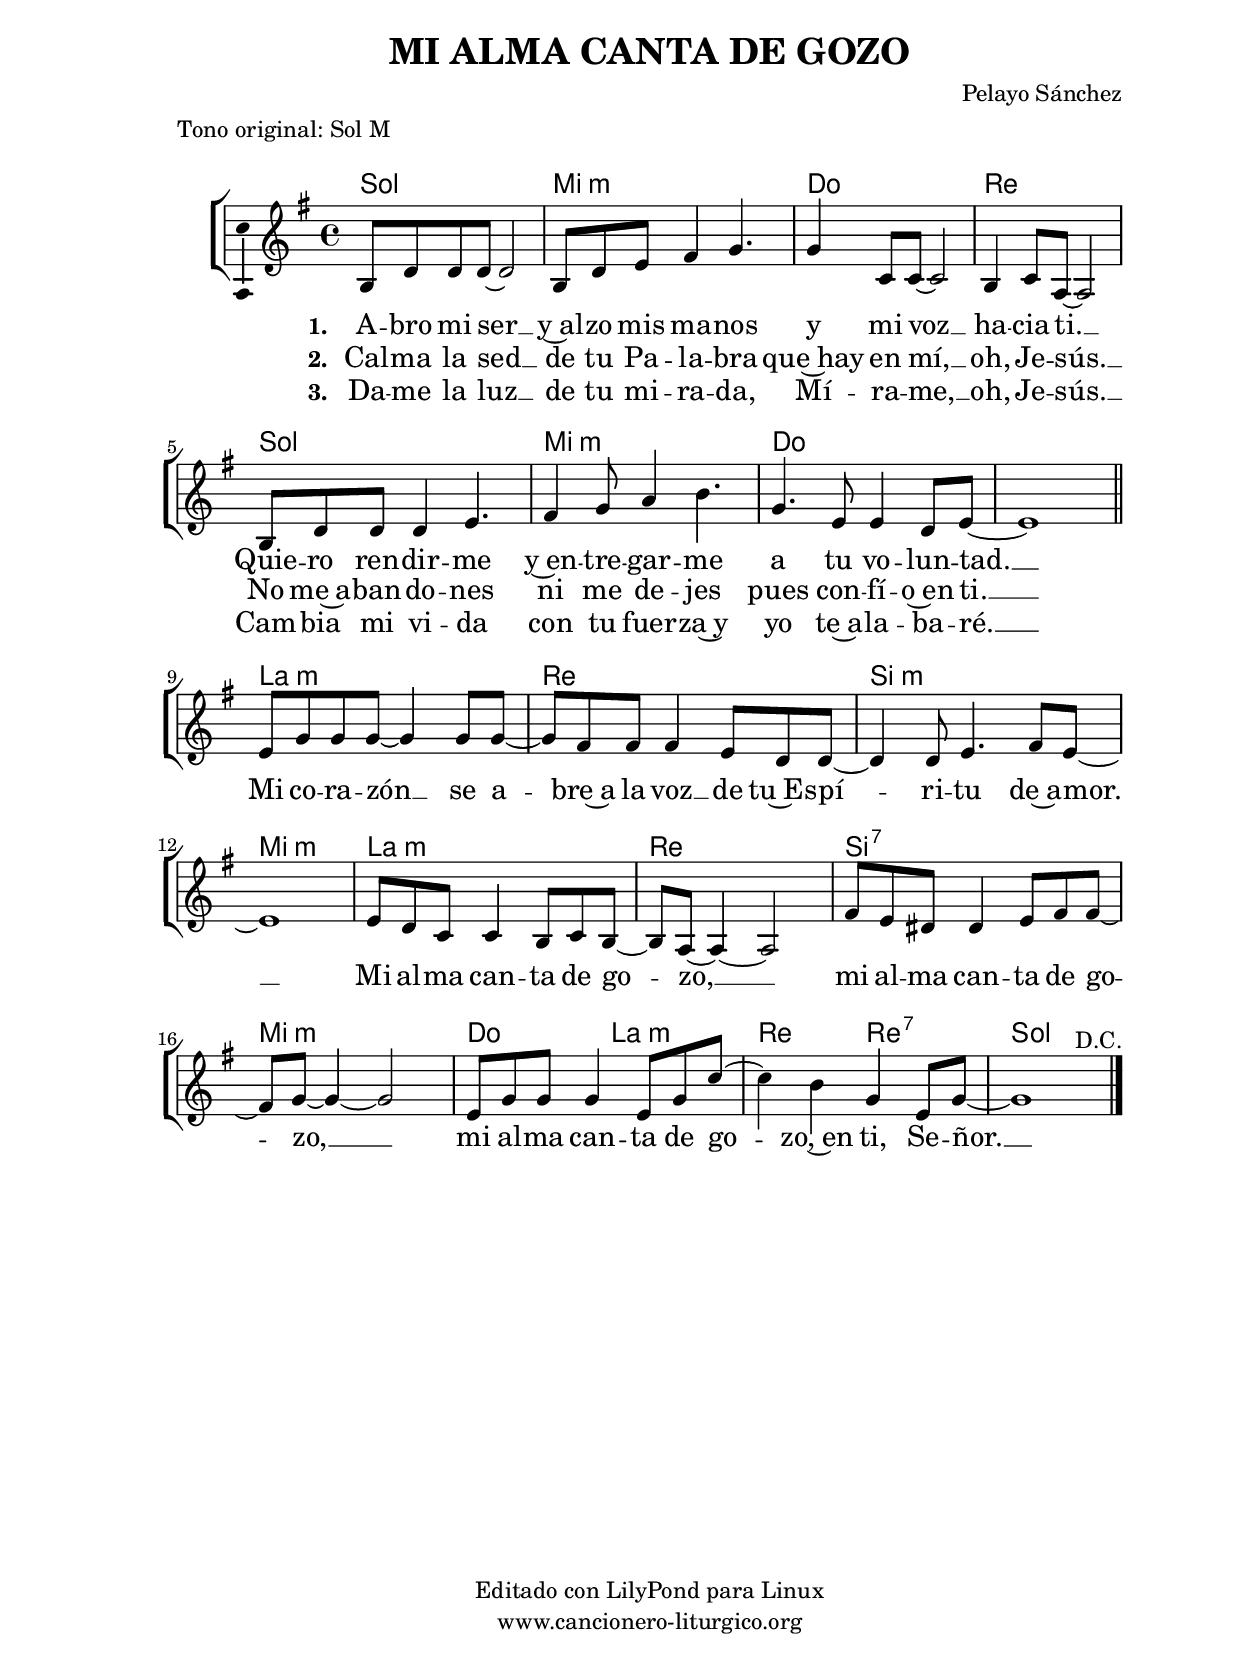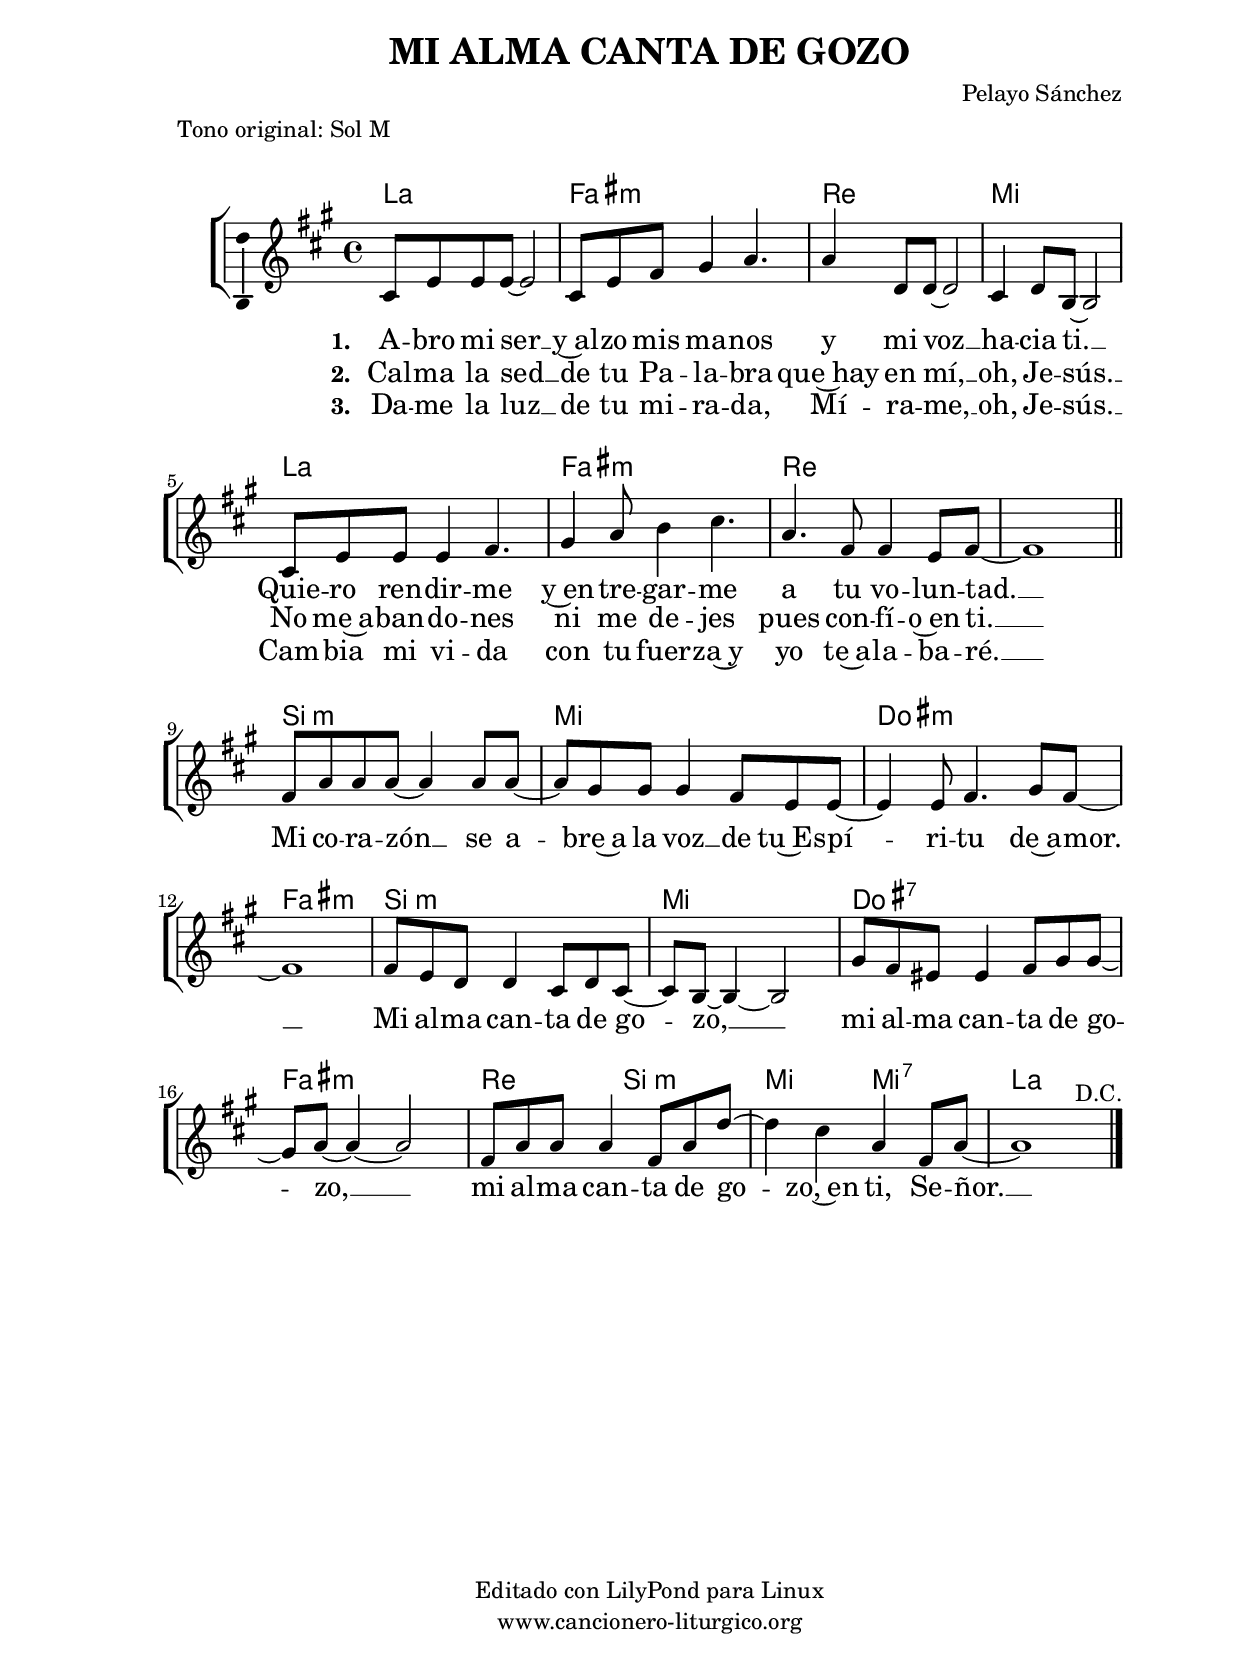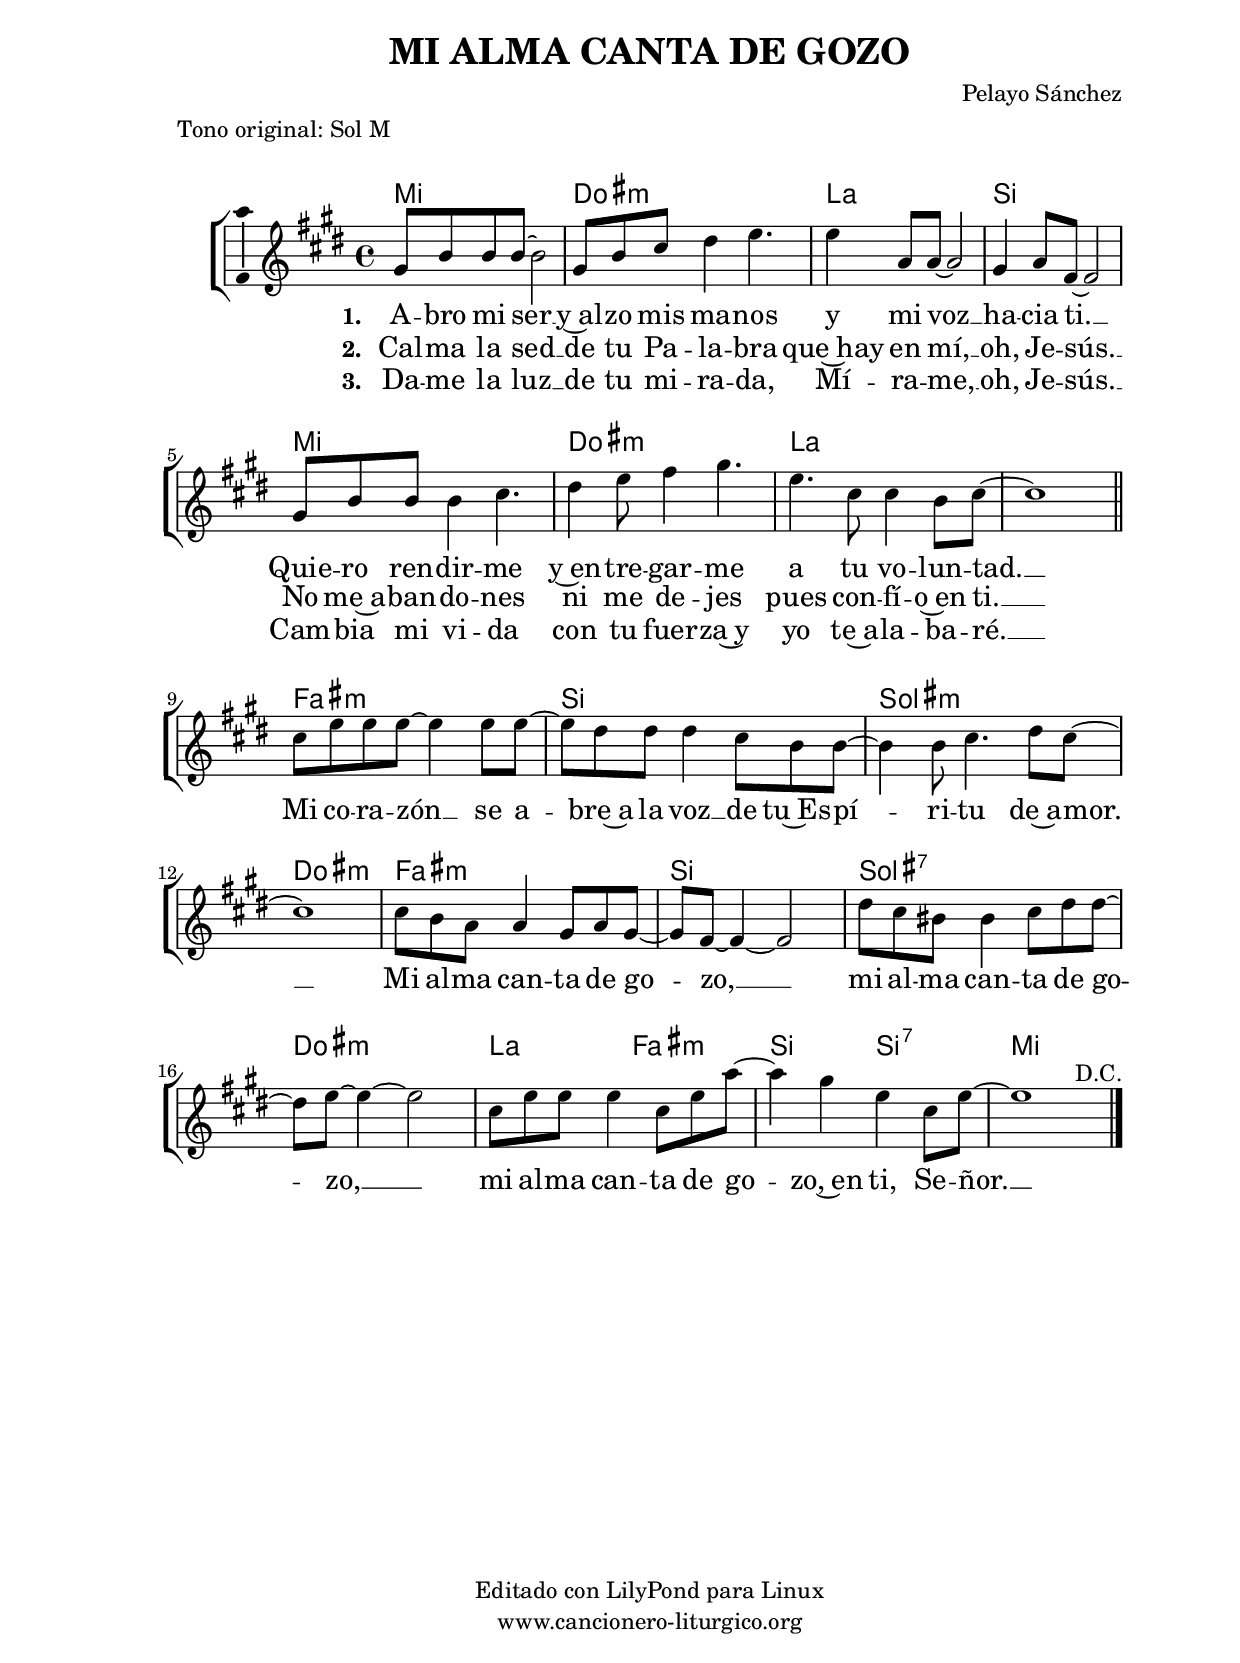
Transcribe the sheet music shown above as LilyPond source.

%
%para convertir .midi en .wav:
%timidity filename.midi -Ow -o finename.wav
%
%
%Para convertir de .wav a .mp3:
%lame -h -m j filename.wav
%
%
%para escuchar el midi:
%timidity nombrefichero.midi
%


%versión de lilypond para la que se ha escrito esta partitura:
\version "2.16.0"

	%Tamaño papel
	#(set-default-paper-size "a4")
	%Tamaño partitura
	#(set-global-staff-size 20)
	%No responde al pulsar sobre una nota
	#(ly:set-option 'point-and-click #f)

%parámetros del encabezamiento:
\header {
	title = "MI ALMA CANTA DE GOZO"
	subtitle = ""
	composer = "Pelayo Sánchez"
	poet = ""
	meter = "Tono original: Sol M"
	arranger = ""
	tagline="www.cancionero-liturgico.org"
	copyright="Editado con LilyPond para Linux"
	}

%parámetros asociados al papel:
\paper  {
	oddHeaderMarkup = \markup {\fill-line { \on-the-fly #not-first-page \fromproperty #'header:title \on-the-fly #not-first-page \fromproperty #'header:composer }}
	evenHeaderMarkup = \markup {\fill-line { \fromproperty #'header:composer \fromproperty #'header:title }}
	#(set-paper-size "a4")
	print-page-number = ##f
	first-page-number = 1
	print-first-page-number = ##f
%	head-separation = 3.0 \cm
	top-margin = 2.0 \cm
	bottom-margin = 0.5\cm
%%%	bottom-margin = -2.0\cm
	left-margin = 3.0 \cm
	line-width = 16.0 \cm 
	indent = 8\mm
	interscoreline = 2.\mm
	between-system-space = 15\mm
%	para que las partituras no llenen la hoja:
	ragged-bottom = ##t
%	idem para la última hoja:
	ragged-last-bottom = ##f
%	para que las partituras llenen el ancho del papel:
	ragged-last = ##f
	after-title-space = 2.5 \cm
%page-count=1
%system-count=11

	%Flexible Vertical Spacing
%	markup-markup-spacing =
%	#'((basic-distance . 15) (minimum-distance . 15) (padding . 3))
	markup-system-spacing =
	#'((basic-distance . 15) (minimum-distance . 15) (padding . 3))
	system-system-spacing =
	#'((basic-distance . 15) (minimum-distance . 15) (padding . 3))
	score-system-spacing =
	#'((basic-distance . 15) (minimum-distance . 15) (padding . 5))
%	top-system-spacing = % header
%	#'((basic-distance . 8) (minimum-distance . 0) (padding . 0))
%	top-markup-spacing =
%	#'((basic-distance . 20) (minimum-distance . 20) (padding . 0))
	last-bottom-spacing = % footer
	#'((basic-distance . 5) (minimum-distance . 5) (padding . 0))
%	score-markup-spacing =
%	#'((basic-distance . 16) (minimum-distance . 13) (padding . 0))

	}


%parámetros que afectan a toda la partitura:
global =  {
	%clave de sol (G):
	\clef G
	%armadura:
%	\transpose a f
	\key g \major
	\tempo 4=112
	\set Score.tempoHideNote = ##t
	}


acordesintro = {
	\italianChords
	\chordmode {
%	\transpose a f
{


	}
	}
}



melodiaintro = 
%	\transpose a f
{

	\relative c'{
	\time 4/4



}
	\bar "|."
	}


acordes = {
	\italianChords
	\chordmode {
%	\transpose a f
{

g1 e:m c d g e:m c c

a1:m d b:m e:m a:m d b:7 e:m c2 a:m d d:7 g1

	}
	}
}

melodia = 
%	\transpose a f
{
	\relative c'{
%	\time 4/4

%\phrasingSlurDashed

b8 d d d~d2
b8 d e fis4 g4.
g4 c,8 c~c2
b4 c8 a~a2

b8 d d d4 e4.
fis4 g8 a4 b4.
g4. e8 e4 d8 e~
e1

\bar "||"
\break

e8 g g g~g4 g8 g~
g8 fis fis fis4 e8 d d~
d4 d8 e4. fis8 e~
e1
e8 d c c4 b8 c b~
b8 a~a4~a2
fis'8 e dis dis4 e8 fis fis~
fis8 g~g4~g2
e8 g g g4 e8 g c~
c4 b g e8 g~
g1^"          D.C."

	\bar "|."
	}
	}




textouno = \lyricmode {
\set stanza =#"1. " 
A -- bro mi ser __ y~al -- zo mis ma -- nos
y mi voz __ ha -- cia ti. __
Quie -- ro ren -- dir -- me y~en -- tre -- gar -- me
a tu vo -- lun -- tad. __

Mi co -- ra -- zón __ se a -- bre~a la voz __
de tu~Es -- pí -- ri -- tu de~a -- mor. __
Mi al -- ma can -- ta de go -- zo, __
mi al -- ma can -- ta de go -- zo, __
mi al -- ma can -- ta de go -- zo,~en ti, Se -- ñor. __

	}

textodos = \lyricmode {
\set stanza =#"2. " 
Cal -- ma la sed __ de tu Pa -- la -- bra
que~hay en mí, __ oh, Je -- sús. __
No me~a -- ban -- do -- nes ni me de -- jes
pues con -- fí -- o~en ti. __

	}

textotres = \lyricmode {
\set stanza =#"3. " 
Da -- me la luz __ de tu mi -- ra -- da,
Mí -- ra -- me, __ oh, Je -- sús. __
Cam -- bia mi vi -- da con tu fuer -- za~y
yo te~a -- la -- ba -- ré. __

	}


acordesintroStaff = \context ChordNames = acordesintroStaff <<
	\set chordChanges = ##t
	\acordesintro
	>>

acordesStaff = \context ChordNames = acordesStaff <<
	\set chordChanges = ##t
	\acordes
	>>

vozintroStaff = \context Voice = vozintroStaff
<<
	\override Staff.StaffSymbol #'staff-space = #(magstep -0.35)
	\set Staff.midiInstrument = #"english horn"
	\set Staff.midiMinimumVolume = #0.7
	\set Staff.midiMaximumVolume = #0.9
	\global
	\melodiaintro
	>>

vozStaff = \context Voice = vozStaff
\with {\consists "Ambitus_engraver"}
<<
%	\set Staff.instrumentName = ""
%	\set Staff.shortInstrumentName = ""
%	\set Staff.midiInstrument = #"clarinet"
%	\set Staff.midiInstrument = #"cello"
%	\set Staff.midiInstrument = #"flute"
	\set Staff.midiInstrument = #"electric guitar (jazz)"
%	\set Staff.midiInstrument = #"english horn"
%	\set Staff.midiInstrument = #"violin"
%	\set Staff.midiInstrument = #"glockenspiel"
	\set Staff.midiMinimumVolume = #0.7
	\set Staff.midiMaximumVolume = #0.9
	\global
	\melodia
	>>

textounoStaff = \context Lyrics = textounoStaff <<
	\lyricsto vozStaff \textouno
	>>

textodosStaff = \context Lyrics = textodosStaff <<
	\lyricsto vozStaff \textodos
	>>

textotresStaff = \context Lyrics = textotresStaff <<
	\lyricsto vozStaff \textotres
	>>


\book {
	\score {
		\context ChoirStaff {
%			\override StaffGroup.SystemStartBracket #'collapse-height = #1
%			\override Score.SystemStartBar #'collapse-height = #1
%			<<
%			\acordesintroStaff
%			\vozintroStaff
%			>>
			}
		\layout {
	    		\context {
				\Lyrics
				\override LyricText #'font-size = #2
				}
	   		 \context {
				\Score
				\override StaffSymbol #'staff-space = #(magstep +3)
				}
			}
		}
	\score {
		\context ChoirStaff {
			\override StaffGroup.SystemStartBracket #'collapse-height = #1
			\override Score.SystemStartBar #'collapse-height = #1
			<<
			\acordesStaff
			\vozStaff
			\textounoStaff
			\textodosStaff
			\textotresStaff
			>>
			}
		\layout {
	    		\context {
				\Lyrics
				\override LyricText #'font-size = #2
				}
	   		 \context {
				\Score
				\override StaffSymbol #'staff-space = #(magstep +3)
				}
			}
		}
	\score {
		\unfoldRepeats
		\context ChoirStaff {
%			<<
%			\acordesintroStaff
%			\vozintroStaff
%			>>
			<<
			\acordesStaff
			\vozStaff
			>>
			}
		\midi {
	  		\context {
	  			\Score
				tempoWholesPerMinute = #(ly:make-moment 70 4)
				}
			}
		}
	}



#(define output-suffix "C")
\book {
	\score {
		\context ChoirStaff {
%			\override StaffGroup.SystemStartBracket #'collapse-height = #1
%			\override Score.SystemStartBar #'collapse-height = #1
%\transpose c d
%			<<
%			\acordesintroStaff
%			\vozintroStaff
%			>>
			}
		\layout {
	    		\context {
				\Lyrics
				\override LyricText #'font-size = #2
				}
	   		 \context {
				\Score
				\override StaffSymbol #'staff-space = #(magstep +3)
				}
			}
		}
	\score {
		\context ChoirStaff {
			\override StaffGroup.SystemStartBracket #'collapse-height = #1
			\override Score.SystemStartBar #'collapse-height = #1
\transpose c d
			<<
			\acordesStaff
			\vozStaff
			\textounoStaff
			\textodosStaff
			\textotresStaff
			>>
			}
		\layout {
	    		\context {
				\Lyrics
				\override LyricText #'font-size = #2
				}
	   		 \context {
				\Score
				\override StaffSymbol #'staff-space = #(magstep +3)
				}
			}
		}
	}

#(define output-suffix "S")
\book {
	\score {
		\context ChoirStaff {
%			\override StaffGroup.SystemStartBracket #'collapse-height = #1
%			\override Score.SystemStartBar #'collapse-height = #1
%\transpose c a
%			<<
%			\acordesintroStaff
%			\vozintroStaff
%			>>
			}
		\layout {
	    		\context {
				\Lyrics
				\override LyricText #'font-size = #2
				}
	   		 \context {
				\Score
				\override StaffSymbol #'staff-space = #(magstep +3)
				}
			}
		}
	\score {
		\context ChoirStaff {
			\override StaffGroup.SystemStartBracket #'collapse-height = #1
			\override Score.SystemStartBar #'collapse-height = #1
\transpose c a
			<<
			\acordesStaff
			\vozStaff
			\textounoStaff
			\textodosStaff
			\textotresStaff
			>>
			}
		\layout {
	    		\context {
				\Lyrics
				\override LyricText #'font-size = #2
				}
	   		 \context {
				\Score
				\override StaffSymbol #'staff-space = #(magstep +3)
				}
			}
		}
	}


